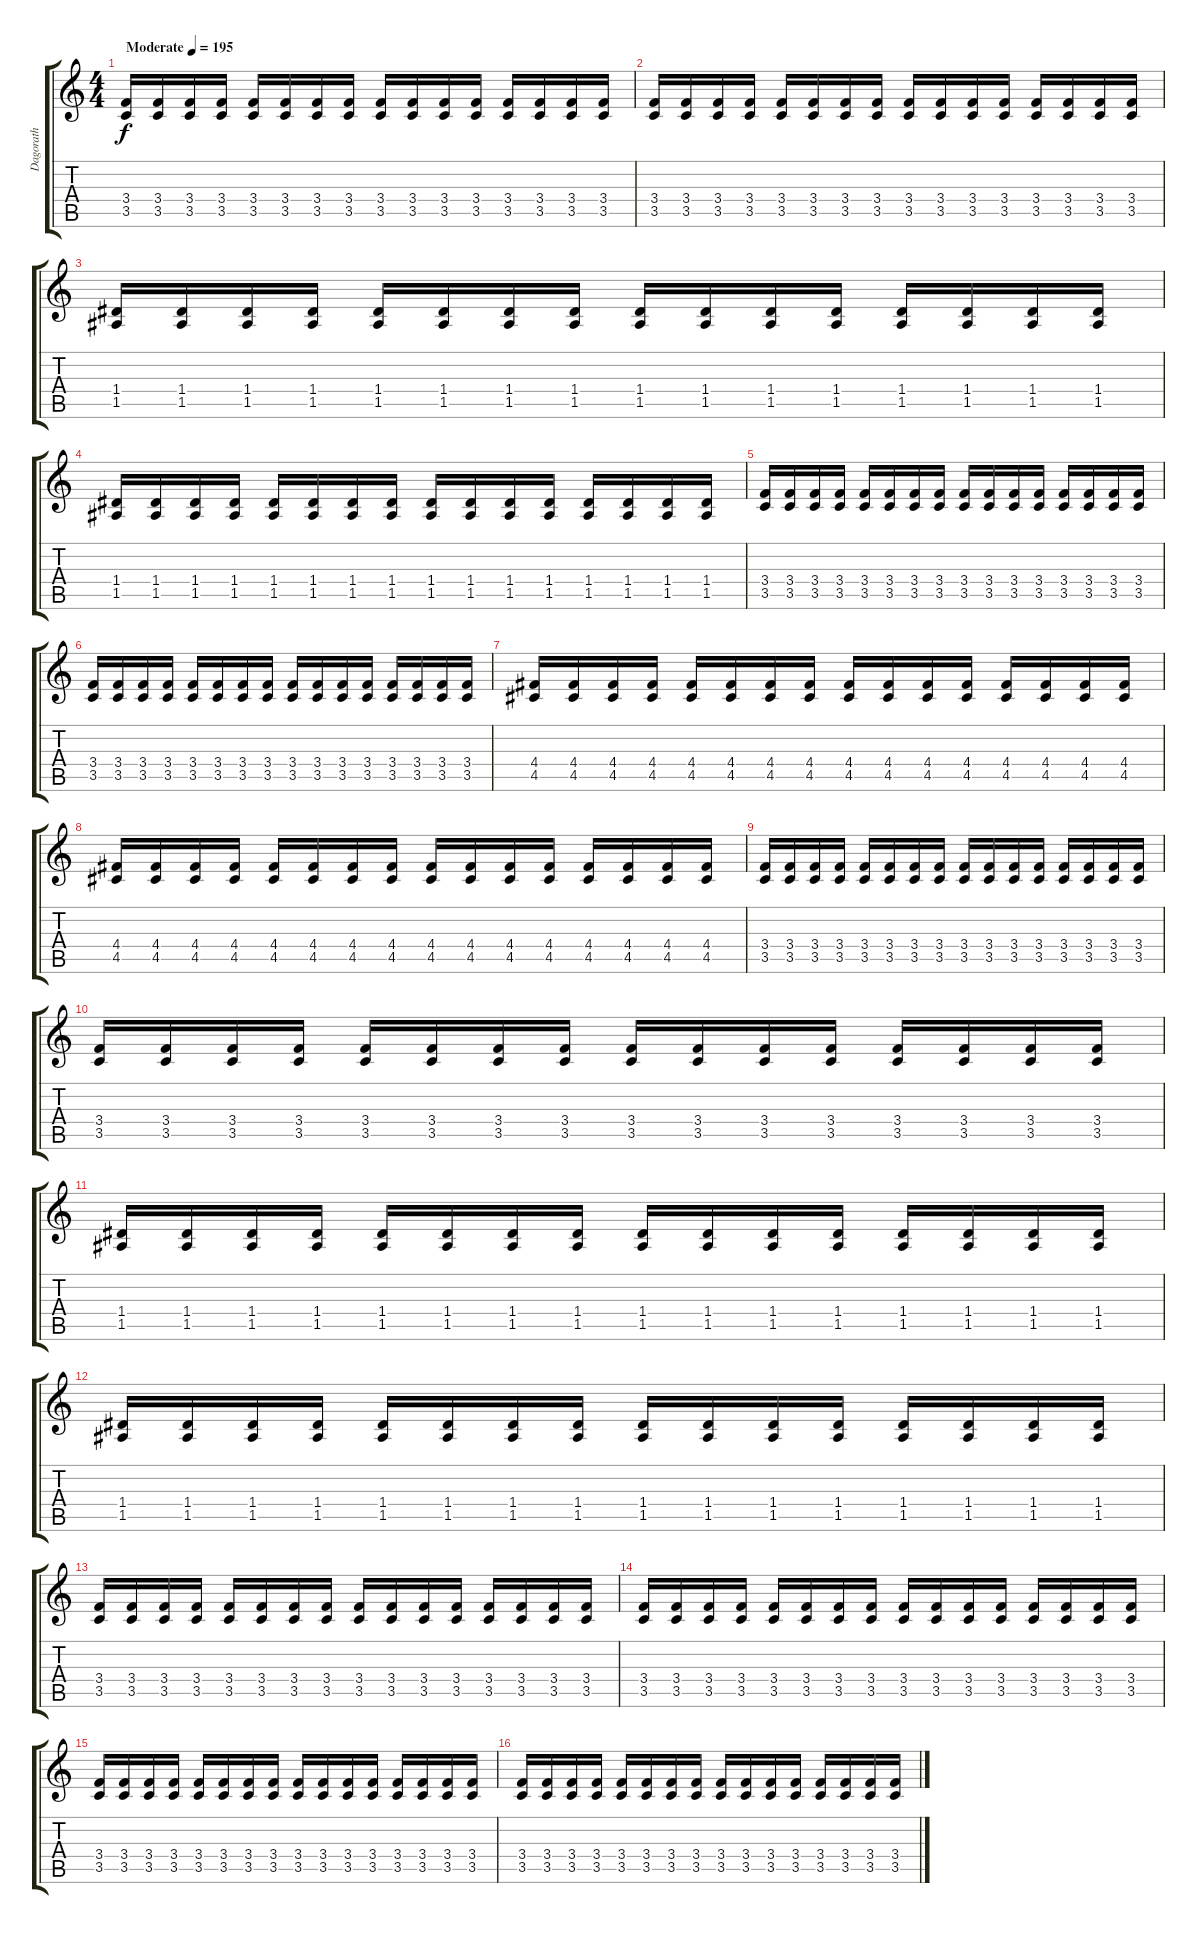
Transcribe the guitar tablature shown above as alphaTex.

\track ("Dagorath" "Dagorath") {instrument overdrivenguitar}
\staff {score tabs}
\tuning (E4 B3 G3 D3 A2 E2) {hide}
\ts (4 4)
\tempo (195 "Moderate")
\clef g2
\ks c
(3.4 3.5).16{dy f instrument overdrivenguitar} (3.4 3.5).16 (3.4 3.5).16 (3.4 3.5).16 (3.4 3.5).16 (3.4 3.5).16 (3.4 3.5).16 (3.4 3.5).16 (3.4 3.5).16 (3.4 3.5).16 (3.4 3.5).16 (3.4 3.5).16 (3.4 3.5).16 (3.4 3.5).16 (3.4 3.5).16 (3.4 3.5).16 |
(3.4 3.5).16 (3.4 3.5).16 (3.4 3.5).16 (3.4 3.5).16 (3.4 3.5).16 (3.4 3.5).16 (3.4 3.5).16 (3.4 3.5).16 (3.4 3.5).16 (3.4 3.5).16 (3.4 3.5).16 (3.4 3.5).16 (3.4 3.5).16 (3.4 3.5).16 (3.4 3.5).16 (3.4 3.5).16 |
(1.4 1.5).16 (1.4 1.5).16 (1.4 1.5).16 (1.4 1.5).16 (1.4 1.5).16 (1.4 1.5).16 (1.4 1.5).16 (1.4 1.5).16 (1.4 1.5).16 (1.4 1.5).16 (1.4 1.5).16 (1.4 1.5).16 (1.4 1.5).16 (1.4 1.5).16 (1.4 1.5).16 (1.4 1.5).16 |
(1.4 1.5).16 (1.4 1.5).16 (1.4 1.5).16 (1.4 1.5).16 (1.4 1.5).16 (1.4 1.5).16 (1.4 1.5).16 (1.4 1.5).16 (1.4 1.5).16 (1.4 1.5).16 (1.4 1.5).16 (1.4 1.5).16 (1.4 1.5).16 (1.4 1.5).16 (1.4 1.5).16 (1.4 1.5).16 |
(3.4 3.5).16 (3.4 3.5).16 (3.4 3.5).16 (3.4 3.5).16 (3.4 3.5).16 (3.4 3.5).16 (3.4 3.5).16 (3.4 3.5).16 (3.4 3.5).16 (3.4 3.5).16 (3.4 3.5).16 (3.4 3.5).16 (3.4 3.5).16 (3.4 3.5).16 (3.4 3.5).16 (3.4 3.5).16 |
(3.4 3.5).16 (3.4 3.5).16 (3.4 3.5).16 (3.4 3.5).16 (3.4 3.5).16 (3.4 3.5).16 (3.4 3.5).16 (3.4 3.5).16 (3.4 3.5).16 (3.4 3.5).16 (3.4 3.5).16 (3.4 3.5).16 (3.4 3.5).16 (3.4 3.5).16 (3.4 3.5).16 (3.4 3.5).16 |
(4.4 4.5).16 (4.4 4.5).16 (4.4 4.5).16 (4.4 4.5).16 (4.4 4.5).16 (4.4 4.5).16 (4.4 4.5).16 (4.4 4.5).16 (4.4 4.5).16 (4.4 4.5).16 (4.4 4.5).16 (4.4 4.5).16 (4.4 4.5).16 (4.4 4.5).16 (4.4 4.5).16 (4.4 4.5).16 |
(4.4 4.5).16 (4.4 4.5).16 (4.4 4.5).16 (4.4 4.5).16 (4.4 4.5).16 (4.4 4.5).16 (4.4 4.5).16 (4.4 4.5).16 (4.4 4.5).16 (4.4 4.5).16 (4.4 4.5).16 (4.4 4.5).16 (4.4 4.5).16 (4.4 4.5).16 (4.4 4.5).16 (4.4 4.5).16 |
(3.4 3.5).16 (3.4 3.5).16 (3.4 3.5).16 (3.4 3.5).16 (3.4 3.5).16 (3.4 3.5).16 (3.4 3.5).16 (3.4 3.5).16 (3.4 3.5).16 (3.4 3.5).16 (3.4 3.5).16 (3.4 3.5).16 (3.4 3.5).16 (3.4 3.5).16 (3.4 3.5).16 (3.4 3.5).16 |
(3.4 3.5).16 (3.4 3.5).16 (3.4 3.5).16 (3.4 3.5).16 (3.4 3.5).16 (3.4 3.5).16 (3.4 3.5).16 (3.4 3.5).16 (3.4 3.5).16 (3.4 3.5).16 (3.4 3.5).16 (3.4 3.5).16 (3.4 3.5).16 (3.4 3.5).16 (3.4 3.5).16 (3.4 3.5).16 |
(1.4 1.5).16 (1.4 1.5).16 (1.4 1.5).16 (1.4 1.5).16 (1.4 1.5).16 (1.4 1.5).16 (1.4 1.5).16 (1.4 1.5).16 (1.4 1.5).16 (1.4 1.5).16 (1.4 1.5).16 (1.4 1.5).16 (1.4 1.5).16 (1.4 1.5).16 (1.4 1.5).16 (1.4 1.5).16 |
(1.4 1.5).16 (1.4 1.5).16 (1.4 1.5).16 (1.4 1.5).16 (1.4 1.5).16 (1.4 1.5).16 (1.4 1.5).16 (1.4 1.5).16 (1.4 1.5).16 (1.4 1.5).16 (1.4 1.5).16 (1.4 1.5).16 (1.4 1.5).16 (1.4 1.5).16 (1.4 1.5).16 (1.4 1.5).16 |
(3.4 3.5).16 (3.4 3.5).16 (3.4 3.5).16 (3.4 3.5).16 (3.4 3.5).16 (3.4 3.5).16 (3.4 3.5).16 (3.4 3.5).16 (3.4 3.5).16 (3.4 3.5).16 (3.4 3.5).16 (3.4 3.5).16 (3.4 3.5).16 (3.4 3.5).16 (3.4 3.5).16 (3.4 3.5).16 |
(3.4 3.5).16 (3.4 3.5).16 (3.4 3.5).16 (3.4 3.5).16 (3.4 3.5).16 (3.4 3.5).16 (3.4 3.5).16 (3.4 3.5).16 (3.4 3.5).16 (3.4 3.5).16 (3.4 3.5).16 (3.4 3.5).16 (3.4 3.5).16 (3.4 3.5).16 (3.4 3.5).16 (3.4 3.5).16 |
(3.4 3.5).16 (3.4 3.5).16 (3.4 3.5).16 (3.4 3.5).16 (3.4 3.5).16 (3.4 3.5).16 (3.4 3.5).16 (3.4 3.5).16 (3.4 3.5).16 (3.4 3.5).16 (3.4 3.5).16 (3.4 3.5).16 (3.4 3.5).16 (3.4 3.5).16 (3.4 3.5).16 (3.4 3.5).16 |
(3.4 3.5).16 (3.4 3.5).16 (3.4 3.5).16 (3.4 3.5).16 (3.4 3.5).16 (3.4 3.5).16 (3.4 3.5).16 (3.4 3.5).16 (3.4 3.5).16 (3.4 3.5).16 (3.4 3.5).16 (3.4 3.5).16 (3.4 3.5).16 (3.4 3.5).16 (3.4 3.5).16 (3.4 3.5).16
